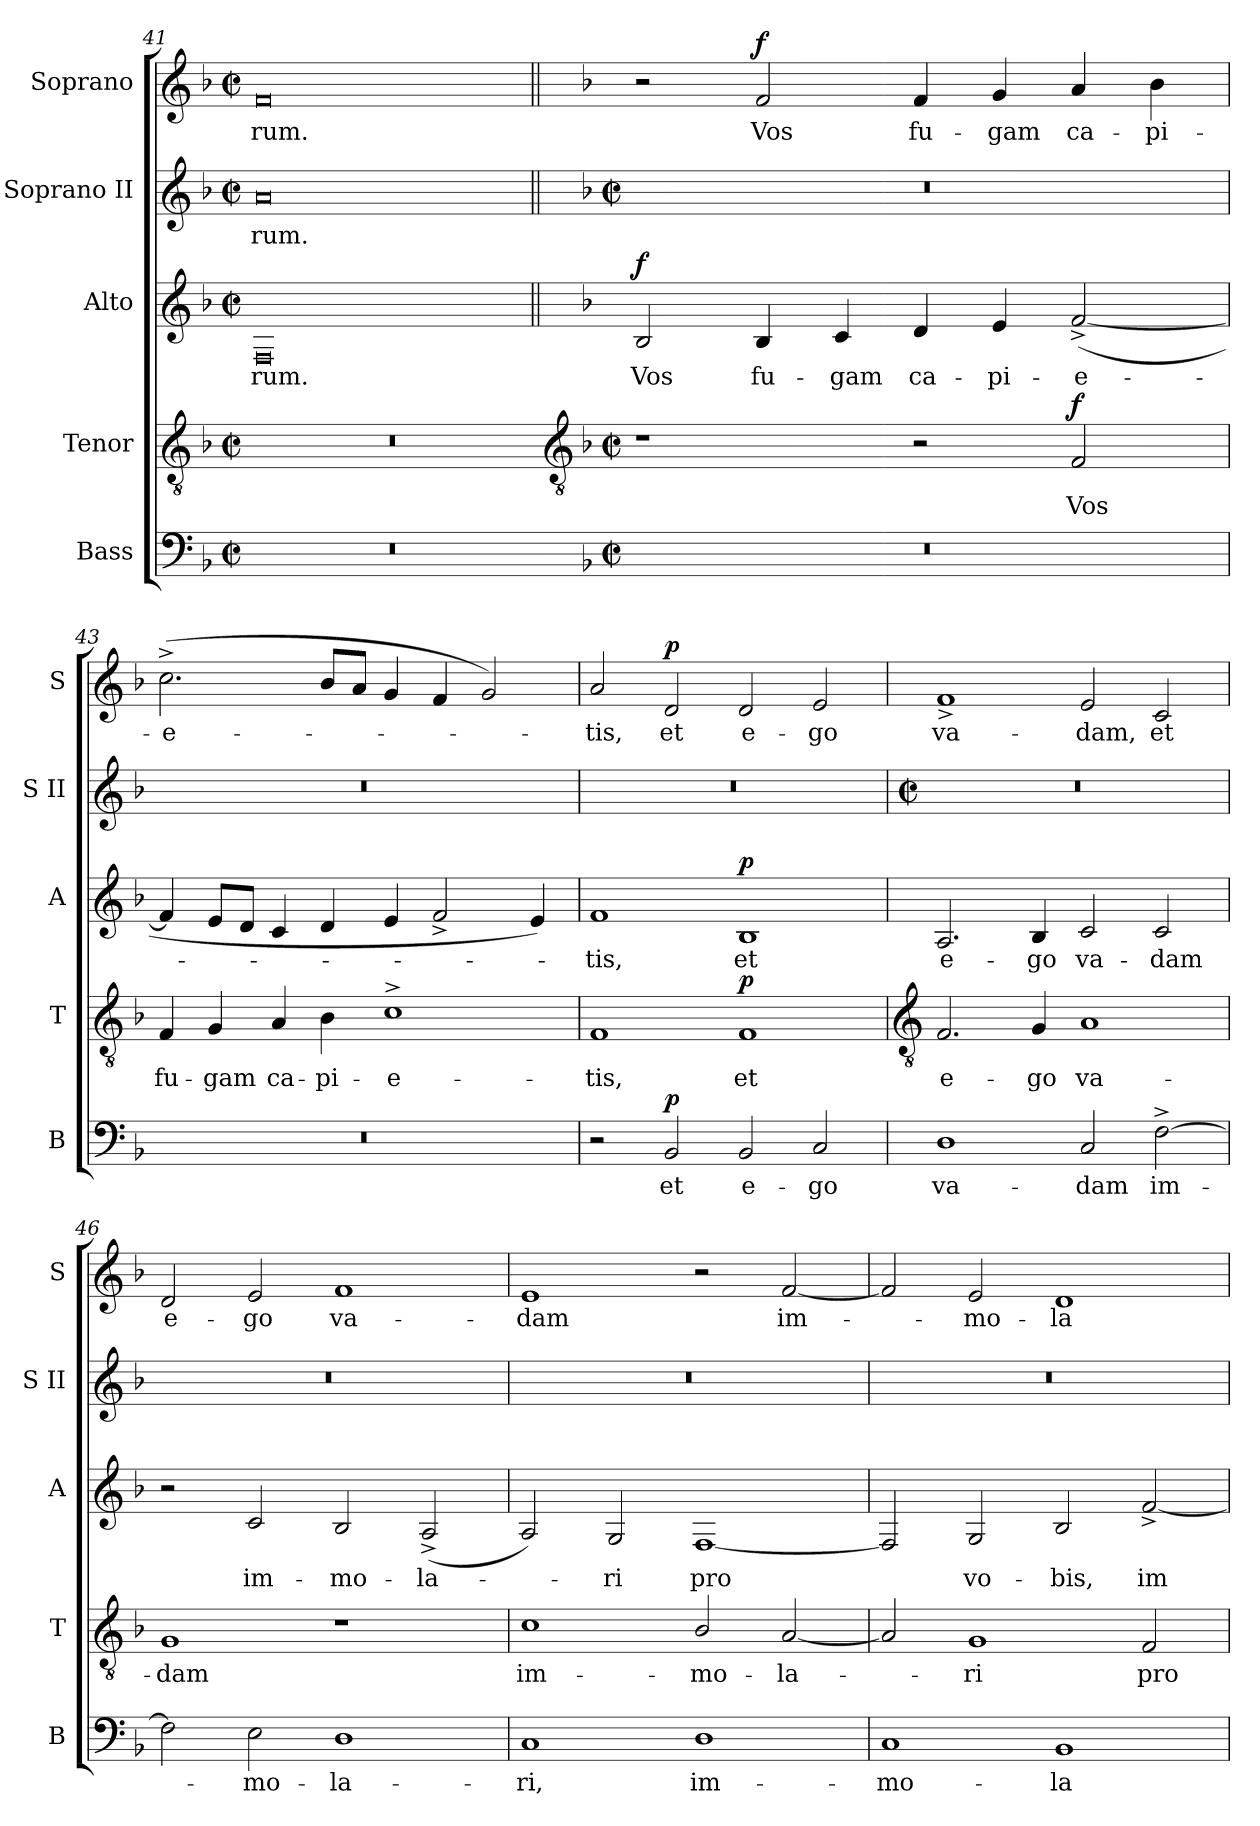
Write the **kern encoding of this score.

**kern	**text	**dynam	**kern	**text	**dynam	**kern	**text	**dynam	**kern	**text	**kern	**text	**dynam
*part5	*part5	*part5	*part4	*part4	*part4	*part3	*part3	*part3	*part2	*part2	*part1	*part1	*part1
*staff5	*staff5	*staff5	*staff4	*staff4	*staff4	*staff3	*staff3	*staff3	*staff2	*staff2	*staff1	*staff1	*staff1
*I"Bass	*	*	*I"Tenor	*	*	*I"Alto	*	*	*I"Soprano II	*	*I"Soprano	*	*
*I'B	*	*	*I'T	*	*	*I'A	*	*	*I'S II	*	*I'S	*	*
*clefF4	*	*	*clefGv2	*	*	*clefG2	*	*	*clefG2	*	*clefG2	*	*
*k[b-]	*	*	*k[b-]	*	*	*k[b-]	*	*	*k[b-]	*	*k[b-]	*	*
*F:	*	*	*F:	*	*	*F:	*	*	*F:	*	*F:	*	*
*M4/2	*	*	*M4/2	*	*	*M4/2	*	*	*M4/2	*	*M4/2	*	*
*met(c|)	*	*	*met(c|)	*	*	*met(c|)	*	*	*met(c|)	*	*met(c|)	*	*
=41	=41	=41	=41	=41	=41	=41	=41	=41	=41	=41	=41	=41	=41
!	!	!	!	!	!	!	!LO:LY:b	!	!	!LO:LY:b	!	!LO:LY:b	!
0r	.	.	0r	.	.	0F	rum.	.	0a	rum.	0f	rum.	.
!!LO:LB:g=z
=42	=42||	=42||	=42	=42||	=42||	=42||	=42||	=42||	=42||	=42||	=42||	=42||	=42||
*	*	*	*clefGv2	*	*	*	*	*	*	*	*	*	*
*k[b-]	*	*	*k[b-]	*	*	*	*	*	*	*	*	*	*
*F:	*	*	*F:	*	*	*	*	*	*	*	*	*	*
*M4/2	*	*	*M4/2	*	*	*	*	*	*M4/2	*	*	*	*
*met(c|)	*	*	*met(c|)	*	*	*	*	*	*met(c|)	*	*	*	*
!	!	!	!	!	!	!	!LO:LY:b	!LO:DY:b	!	!	!	!	!
0r	.	.	1r	.	.	2B-	Vos	f	0r	.	2r	.	.
!	!	!	!	!	!	!	!LO:LY:b	!	!	!	!	!LO:LY:b	!LO:DY:b
.	.	.	.	.	.	4B-	fu-	.	.	.	2f	Vos	f
!	!	!	!	!	!	!	!LO:LY:b	!	!	!	!	!	!
.	.	.	.	.	.	4c	-gam	.	.	.	.	.	.
!	!	!	!	!	!	!	!LO:LY:b	!	!	!	!	!LO:LY:b	!
.	.	.	2r	.	.	4d	ca-	.	.	.	4f	fu-	.
!	!	!	!	!	!	!	!LO:LY:b	!	!	!	!	!LO:LY:b	!
.	.	.	.	.	.	4e	-pi-	.	.	.	4g	-gam	.
!	!	!	!	!LO:LY:b	!LO:DY:b	!	!LO:LY:b	!	!	!	!	!LO:LY:b	!
.	.	.	2F	Vos	f	(<[2f^	-e-	.	.	.	4a	ca-	.
!	!	!	!	!	!	!	!	!	!	!	!	!LO:LY:b	!
.	.	.	.	.	.	.	.	.	.	.	4b-	-pi-	.
=43	=43	=43	=43	=43	=43	=43	=43	=43	=43	=43	=43	=43	=43
!	!	!	!	!LO:LY:b	!	!	!	!	!	!	!	!LO:LY:b	!
0r	.	.	4F	fu-	.	4f]	.	.	0r	.	(<2.cc^	-e-	.
!	!	!	!	!LO:LY:b	!	!	!	!	!	!	!	!	!
.	.	.	4G	-gam	.	8eL	.	.	.	.	.	.	.
.	.	.	.	.	.	8dJ	.	.	.	.	.	.	.
!	!	!	!	!LO:LY:b	!	!	!	!	!	!	!	!	!
.	.	.	4A	ca-	.	4c	.	.	.	.	.	.	.
!	!	!	!	!LO:LY:b	!	!	!	!	!	!	!	!	!
.	.	.	4B-	-pi-	.	4d	.	.	.	.	8b-L	.	.
.	.	.	.	.	.	.	.	.	.	.	8aJ	.	.
!	!	!	!	!LO:LY:b	!	!	!	!	!	!	!	!	!
.	.	.	1c^	-e-	.	4e	.	.	.	.	4g	.	.
.	.	.	.	.	.	2f^	.	.	.	.	4f	.	.
.	.	.	.	.	.	.	.	.	.	.	2g)	.	.
.	.	.	.	.	.	4e)	.	.	.	.	.	.	.
=44	=44	=44	=44	=44	=44	=44	=44	=44	=44	=44	=44	=44	=44
!	!	!	!	!LO:LY:b	!	!	!LO:LY:b	!	!	!	!	!LO:LY:b	!
2r	.	.	1F	-tis,	.	1f	tis,	.	0r	.	2a	tis,	.
!	!LO:LY:b	!LO:DY:b	!	!	!	!	!	!	!	!	!	!LO:LY:b	!LO:DY:b
2BB-	et	p	.	.	.	.	.	.	.	.	2d	et	p
!	!LO:LY:b	!	!	!LO:LY:b	!LO:DY:b	!	!LO:LY:b	!LO:DY:b	!	!	!	!LO:LY:b	!
2BB-	e-	.	1F	et	p	1B-	et	p	.	.	2d	e-	.
!	!LO:LY:b	!	!	!	!	!	!	!	!	!	!	!LO:LY:b	!
2C	-go	.	.	.	.	.	.	.	.	.	2e	-go	.
!!LO:LB:g=z
=45	=45	=45	=45	=45	=45	=45	=45	=45	=45	=45	=45	=45	=45
*	*	*	*clefGv2	*	*	*	*	*	*	*	*	*	*
*	*	*	*	*	*	*	*	*	*M4/2	*	*	*	*
*	*	*	*	*	*	*	*	*	*met(c|)	*	*	*	*
!	!LO:LY:b	!	!	!LO:LY:b	!	!	!LO:LY:b	!	!	!	!	!LO:LY:b	!
1D	va-	.	2.F	e-	.	2.A	e-	.	0r	.	1f^	va-	.
!	!	!	!	!LO:LY:b	!	!	!LO:LY:b	!	!	!	!	!	!
.	.	.	4G	-go	.	4B-	-go	.	.	.	.	.	.
!	!LO:LY:b	!	!	!LO:LY:b	!	!	!LO:LY:b	!	!	!	!	!LO:LY:b	!
2C	-dam	.	1A	va-	.	2c	va-	.	.	.	2e	-dam,	.
!	!LO:LY:b	!	!	!	!	!	!LO:LY:b	!	!	!	!	!LO:LY:b	!
[2F^	im-	.	.	.	.	2c	-dam	.	.	.	2c	et	.
=46	=46	=46	=46	=46	=46	=46	=46	=46	=46	=46	=46	=46	=46
!	!	!	!	!LO:LY:b	!	!	!	!	!	!	!	!LO:LY:b	!
2F]	.	.	1G	-dam	.	2r	.	.	0r	.	2d	e-	.
!	!LO:LY:b	!	!	!	!	!	!LO:LY:b	!	!	!	!	!LO:LY:b	!
2E	mo-	.	.	.	.	2c	im-	.	.	.	2e	-go	.
!	!LO:LY:b	!	!	!	!	!	!LO:LY:b	!	!	!	!	!LO:LY:b	!
1D	-la-	.	1r	.	.	2B-	-mo-	.	.	.	1f	va-	.
!	!	!	!	!	!	!	!LO:LY:b	!	!	!	!	!	!
.	.	.	.	.	.	(<2A^	-la-	.	.	.	.	.	.
=47	=47	=47	=47	=47	=47	=47	=47	=47	=47	=47	=47	=47	=47
!	!LO:LY:b	!	!	!LO:LY:b	!	!	!	!	!	!	!	!LO:LY:b	!
1C	-ri,	.	1c	im-	.	2A)	.	.	0r	.	1e	-dam	.
!	!	!	!	!	!	!	!LO:LY:b	!	!	!	!	!	!
.	.	.	.	.	.	2G	ri	.	.	.	.	.	.
!	!LO:LY:b	!	!	!LO:LY:b	!	!	!LO:LY:b	!	!	!	!	!	!
1D	im-	.	2B-/	-mo-	.	[1F	pro	.	.	.	2r	.	.
!	!	!	!	!LO:LY:b	!	!	!	!	!	!	!	!LO:LY:b	!
.	.	.	[2A	-la-	.	.	.	.	.	.	[2f	im-	.
=48	=48	=48	=48	=48	=48	=48	=48	=48	=48	=48	=48	=48	=48
!	!LO:LY:b	!	!	!	!	!	!	!	!	!	!	!	!
1C	-mo-	.	2A]	.	.	2F]	.	.	0r	.	2f]	.	.
!	!	!	!	!LO:LY:b	!	!	!LO:LY:b	!	!	!	!	!LO:LY:b	!
.	.	.	1G	ri	.	2G	vo-	.	.	.	2e	mo-	.
!	!LO:LY:b	!	!	!	!	!	!LO:LY:b	!	!	!	!	!LO:LY:b	!
1BB-	-la-	.	.	.	.	2B-	-bis,	.	.	.	1d	-la-	.
!	!	!	!	!LO:LY:b	!	!	!LO:LY:b	!	!	!	!	!	!
.	.	.	2F	pro	.	[2f^	im-	.	.	.	.	.	.
=	=	=	=	=	=	=	=	=	=	=	=	=	=
*-	*-	*-	*-	*-	*-	*-	*-	*-	*-	*-	*-	*-	*-
